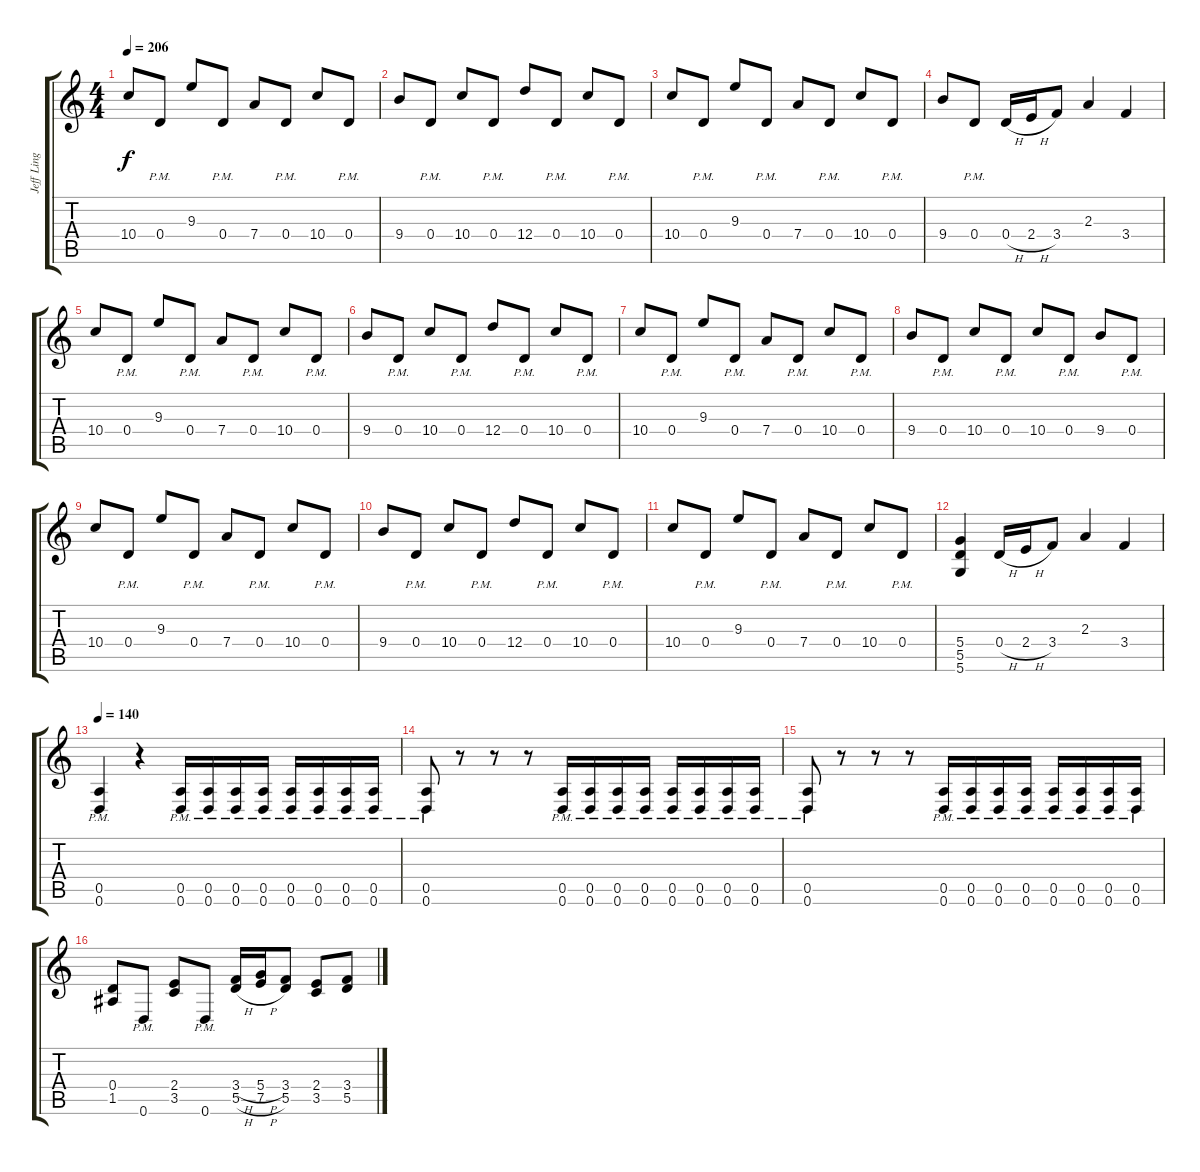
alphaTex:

\track ("Jeff Ling" "Jeff Ling") {instrument distortionguitar}
\staff {score tabs}
\tuning (E4 B3 G3 D3 A2 D2) {hide}
\ts (4 4)
\tempo 206
\clef g2
\ks c
10.4.8{dy f} 0.4{pm}.8 9.3.8 0.4{pm}.8 7.4.8 0.4{pm}.8 10.4.8 0.4{pm}.8 |
9.4.8 0.4{pm}.8 10.4.8 0.4{pm}.8 12.4.8 0.4{pm}.8 10.4.8 0.4{pm}.8 |
10.4.8 0.4{pm}.8 9.3.8 0.4{pm}.8 7.4.8 0.4{pm}.8 10.4.8 0.4{pm}.8 |
9.4.8 0.4{pm}.8 0.4{h}.16 2.4{h}.16 3.4.8 2.3.4 3.4.4 |
10.4.8 0.4{pm}.8 9.3.8 0.4{pm}.8 7.4.8 0.4{pm}.8 10.4.8 0.4{pm}.8 |
9.4.8 0.4{pm}.8 10.4.8 0.4{pm}.8 12.4.8 0.4{pm}.8 10.4.8 0.4{pm}.8 |
10.4.8 0.4{pm}.8 9.3.8 0.4{pm}.8 7.4.8 0.4{pm}.8 10.4.8 0.4{pm}.8 |
9.4.8 0.4{pm}.8 10.4.8 0.4{pm}.8 10.4.8 0.4{pm}.8 9.4.8 0.4{pm}.8 |
10.4.8 0.4{pm}.8 9.3.8 0.4{pm}.8 7.4.8 0.4{pm}.8 10.4.8 0.4{pm}.8 |
9.4.8 0.4{pm}.8 10.4.8 0.4{pm}.8 12.4.8 0.4{pm}.8 10.4.8 0.4{pm}.8 |
10.4.8 0.4{pm}.8 9.3.8 0.4{pm}.8 7.4.8 0.4{pm}.8 10.4.8 0.4{pm}.8 |
(5.4 5.5 5.6).4 0.4{h}.16 2.4{h}.16 3.4.8 2.3.4 3.4.4 |
\tempo 140
(0.5{pm} 0.6{pm}).4 r.4 (0.5{pm} 0.6{pm}).16 (0.5{pm} 0.6{pm}).16 (0.5{pm} 0.6{pm}).16 (0.5{pm} 0.6{pm}).16 (0.5{pm} 0.6{pm}).16 (0.5{pm} 0.6{pm}).16 (0.5{pm} 0.6{pm}).16 (0.5{pm} 0.6{pm}).16 |
(0.5{pm} 0.6{pm}).8 r.8 r.8 r.8 (0.5{pm} 0.6{pm}).16 (0.5{pm} 0.6{pm}).16 (0.5{pm} 0.6{pm}).16 (0.5{pm} 0.6{pm}).16 (0.5{pm} 0.6{pm}).16 (0.5{pm} 0.6{pm}).16 (0.5{pm} 0.6{pm}).16 (0.5{pm} 0.6{pm}).16 |
(0.5{pm} 0.6{pm}).8 r.8 r.8 r.8 (0.5{pm} 0.6{pm}).16 (0.5{pm} 0.6{pm}).16 (0.5{pm} 0.6{pm}).16 (0.5{pm} 0.6{pm}).16 (0.5{pm} 0.6{pm}).16 (0.5{pm} 0.6{pm}).16 (0.5{pm} 0.6{pm}).16 (0.5{pm} 0.6{pm}).16 |
(0.4 1.5).8 0.6{pm}.8 (2.4 3.5).8 0.6{pm}.8 (3.4{h} 5.5{h}).16 (5.4{h} 7.5{h}).16 (3.4 5.5).8 (2.4 3.5).8 (3.4 5.5).8
